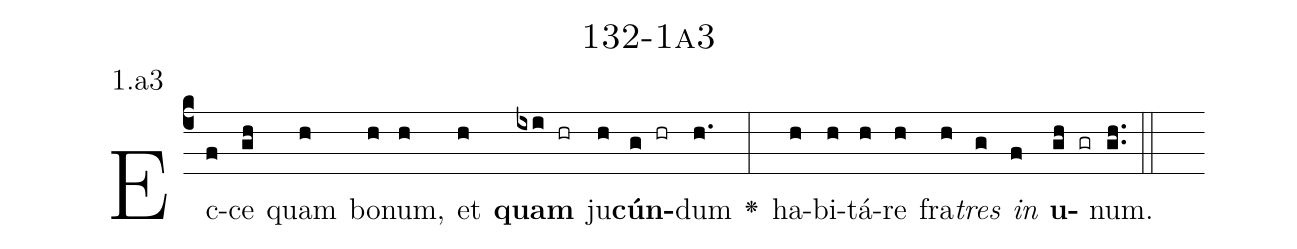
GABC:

name: 132-1a3;
annotation: 1.a3;
%%
(c4)Ec(f)ce(gh) quam(h) bo(h)num,(h) et(h) <b>quam</b>(ixi hr) ju(h)<b>cún</b>(g hr)dum(h.) <v>\greheightstar</v>(:) ha(h)bi(h)tá(h)re(h) fra(h)<i>tres</i>(g) <i>in</i>(f) <b>u</b>(gh gr)num.(gh..) (::)


%E(h) u(h) o(g) u(f) a(gh) e.(gh..) (::)
